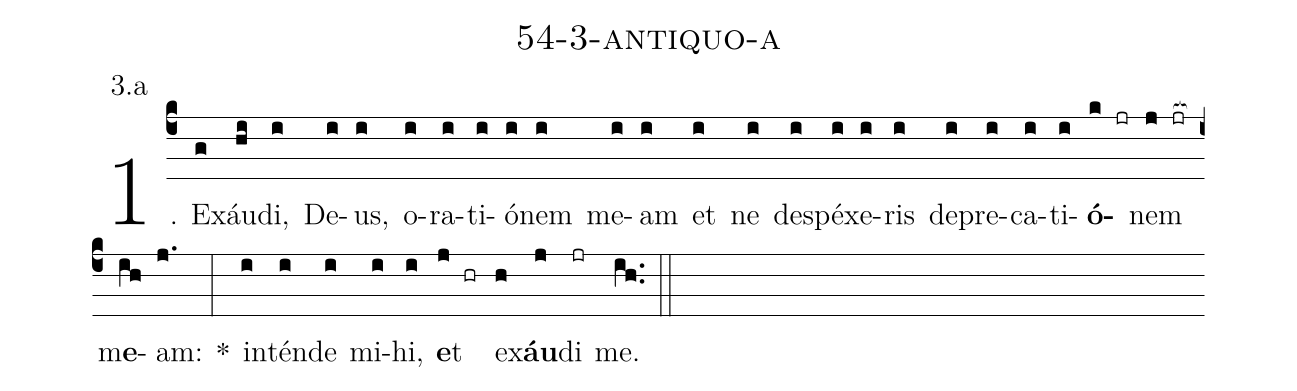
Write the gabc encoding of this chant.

name: 54-3-antiquo-a;
annotation: 3.a;
%%
(c4)1. Ex(g)áu(hi)di,(i) De(i)us,(i) o(i)ra(i)ti(i)ó(i)nem(i) me(i)am(i) et(i) ne(i) de(i)spé(i)xe(i)ris(i) de(i)pre(i)ca(i)ti(i)<b>ó</b>(k jr)nem(j jr[ocb:1{]) m<b>e</b>(ih[ocb:0}])am:(j.) *(:) in(i)tén(i)de(i) mi(i)hi,(i) <b>e</b>t(j hr) ex(h)<b>áu</b>(j)di(jr) me.(ih..) (::)
